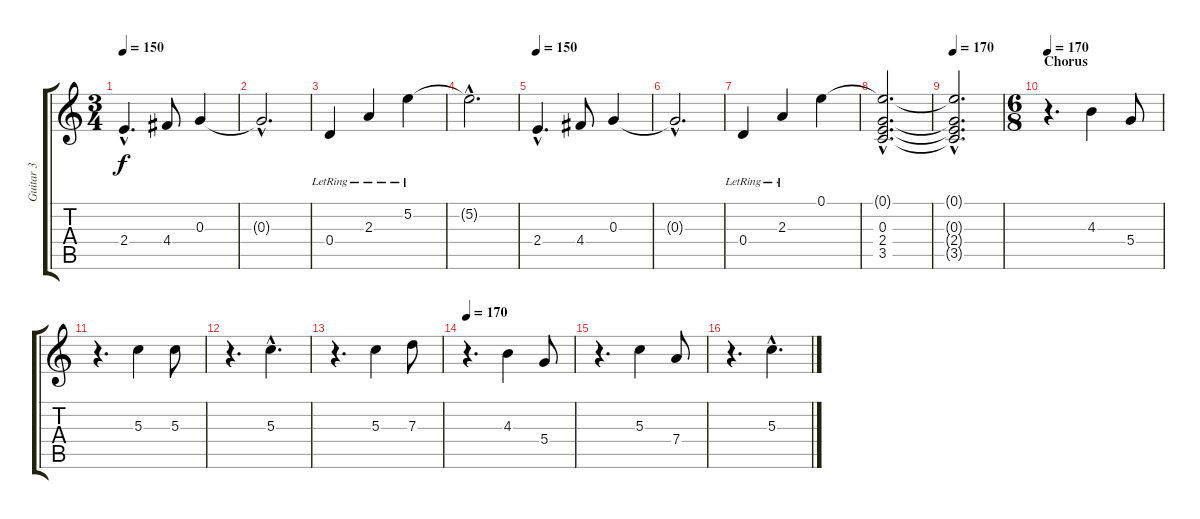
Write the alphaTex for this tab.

\track ("Guitar 3" "Guitar 3") {instrument acousticguitarsteel}
\staff {score tabs}
\tuning (E4 B3 G3 D3 A2 E2) {hide}
\ts (3 4)
\tempo 150
\clef g2
\ks c
2.4{hac}.4{d dy f} 4.4.8 0.3.4 |
0.3{hac t}.2{d} |
0.4{lr}.4 2.3{lr}.4 5.2{lr}.4 |
5.2{hac t}.2{d} |
\tempo 150
2.4{hac}.4{d} 4.4.8 0.3.4 |
0.3{hac t}.2{d} |
0.4{lr}.4 2.3{lr}.4 0.1.4 |
(0.1{hac t} 0.3{hac} 2.4{hac} 3.5{hac}).2{d} |
\tempo 170
(0.1{hac t} 0.3{hac t} 2.4{hac t} 3.5{hac t}).2{d} |
\ts (6 8)
\section ("" "Chorus")
\tempo 170
r.4{d} 4.3.4 5.4.8 |
r.4{d} 5.3.4 5.3.8 |
r.4{d} 5.3{hac}.4{d} |
r.4{d} 5.3.4 7.3.8 |
\tempo 170
r.4{d} 4.3.4 5.4.8 |
r.4{d} 5.3.4 7.4.8 |
r.4{d} 5.3{hac}.4{d}
